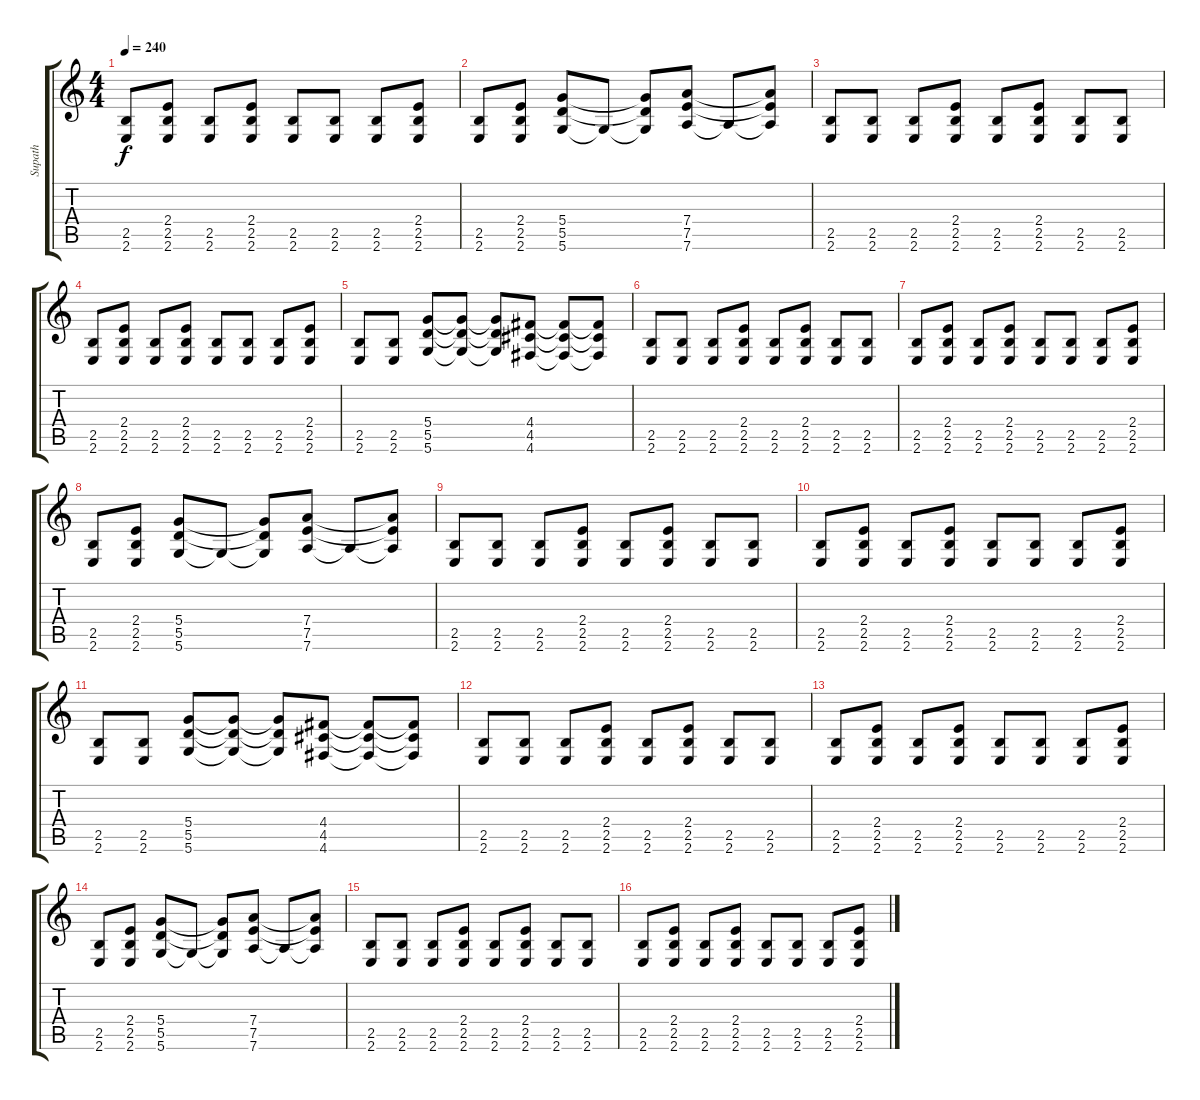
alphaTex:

\track ("Supath" "Supath") {instrument overdrivenguitar}
\staff {score tabs}
\tuning (E4 B3 G3 D3 A2 D2) {hide}
\ts (4 4)
\tempo 240
\clef g2
\ks c
(2.5 2.6).8{dy f} (2.4 2.5 2.6).8 (2.5 2.6).8 (2.4 2.5 2.6).8 (2.5 2.6).8 (2.5 2.6).8 (2.5 2.6).8 (2.4 2.5 2.6).8 |
(2.5 2.6).8 (2.4 2.5 2.6).8 (5.4 5.5 5.6).8 5.6{t}.8 (5.4{t} 5.5{t} 5.6{t}).8 (7.4 7.5 7.6).8 7.6{t}.8 (7.4{t} 7.5{t} 7.6{t}).8 |
(2.5 2.6).8 (2.5 2.6).8 (2.5 2.6).8 (2.4 2.5 2.6).8 (2.5 2.6).8 (2.4 2.5 2.6).8 (2.5 2.6).8 (2.5 2.6).8 |
(2.5 2.6).8 (2.4 2.5 2.6).8 (2.5 2.6).8 (2.4 2.5 2.6).8 (2.5 2.6).8 (2.5 2.6).8 (2.5 2.6).8 (2.4 2.5 2.6).8 |
(2.5 2.6).8 (2.5 2.6).8 (5.4 5.5 5.6).8 (5.4{t} 5.5{t} 5.6{t}).8 (5.4{t} 5.5{t} 5.6{t}).8 (4.4 4.5 4.6).8 (4.4{t} 4.5{t} 4.6{t}).8 (4.4{t} 4.5{t} 4.6{t}).8 |
(2.5 2.6).8 (2.5 2.6).8 (2.5 2.6).8 (2.4 2.5 2.6).8 (2.5 2.6).8 (2.4 2.5 2.6).8 (2.5 2.6).8 (2.5 2.6).8 |
(2.5 2.6).8 (2.4 2.5 2.6).8 (2.5 2.6).8 (2.4 2.5 2.6).8 (2.5 2.6).8 (2.5 2.6).8 (2.5 2.6).8 (2.4 2.5 2.6).8 |
(2.5 2.6).8 (2.4 2.5 2.6).8 (5.4 5.5 5.6).8 5.6{t}.8 (5.4{t} 5.5{t} 5.6{t}).8 (7.4 7.5 7.6).8 7.6{t}.8 (7.4{t} 7.5{t} 7.6{t}).8 |
(2.5 2.6).8 (2.5 2.6).8 (2.5 2.6).8 (2.4 2.5 2.6).8 (2.5 2.6).8 (2.4 2.5 2.6).8 (2.5 2.6).8 (2.5 2.6).8 |
(2.5 2.6).8 (2.4 2.5 2.6).8 (2.5 2.6).8 (2.4 2.5 2.6).8 (2.5 2.6).8 (2.5 2.6).8 (2.5 2.6).8 (2.4 2.5 2.6).8 |
(2.5 2.6).8 (2.5 2.6).8 (5.4 5.5 5.6).8 (5.4{t} 5.5{t} 5.6{t}).8 (5.4{t} 5.5{t} 5.6{t}).8 (4.4 4.5 4.6).8 (4.4{t} 4.5{t} 4.6{t}).8 (4.4{t} 4.5{t} 4.6{t}).8 |
(2.5 2.6).8 (2.5 2.6).8 (2.5 2.6).8 (2.4 2.5 2.6).8 (2.5 2.6).8 (2.4 2.5 2.6).8 (2.5 2.6).8 (2.5 2.6).8 |
(2.5 2.6).8 (2.4 2.5 2.6).8 (2.5 2.6).8 (2.4 2.5 2.6).8 (2.5 2.6).8 (2.5 2.6).8 (2.5 2.6).8 (2.4 2.5 2.6).8 |
(2.5 2.6).8 (2.4 2.5 2.6).8 (5.4 5.5 5.6).8 5.6{t}.8 (5.4{t} 5.5{t} 5.6{t}).8 (7.4 7.5 7.6).8 7.6{t}.8 (7.4{t} 7.5{t} 7.6{t}).8 |
(2.5 2.6).8 (2.5 2.6).8 (2.5 2.6).8 (2.4 2.5 2.6).8 (2.5 2.6).8 (2.4 2.5 2.6).8 (2.5 2.6).8 (2.5 2.6).8 |
(2.5 2.6).8 (2.4 2.5 2.6).8 (2.5 2.6).8 (2.4 2.5 2.6).8 (2.5 2.6).8 (2.5 2.6).8 (2.5 2.6).8 (2.4 2.5 2.6).8
